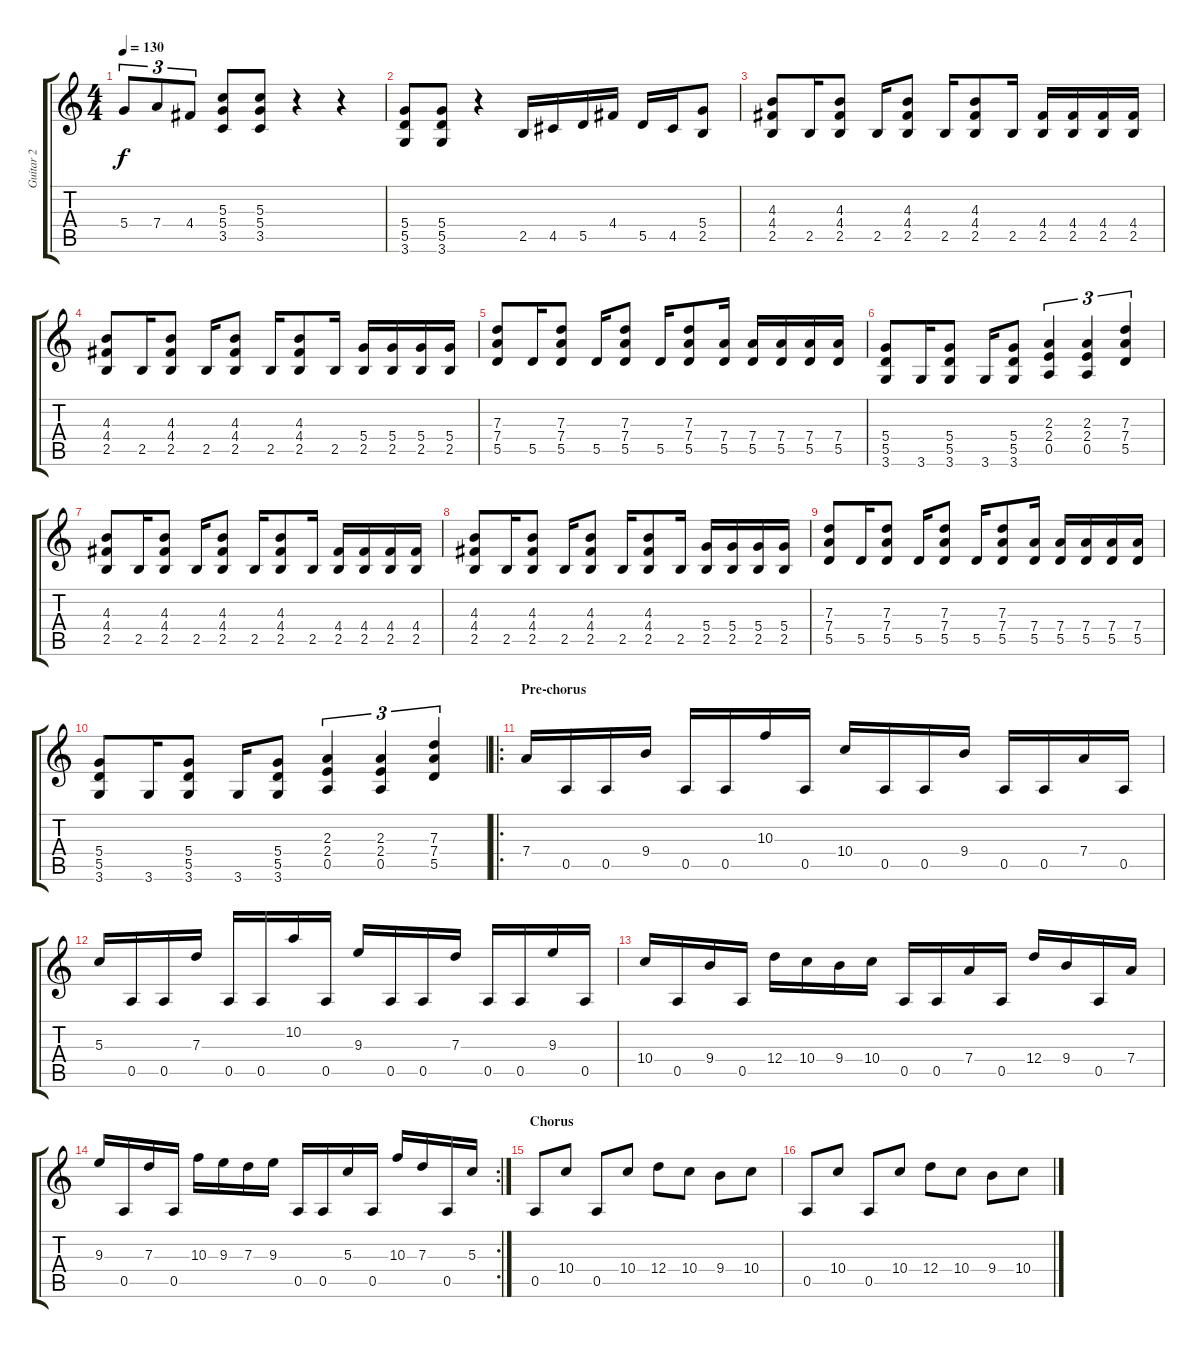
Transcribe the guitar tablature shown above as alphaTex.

\track ("Guitar 2" "Guitar 2") {instrument distortionguitar}
\staff {score tabs}
\tuning (E4 B3 G3 D3 A2 E2) {hide}
\ts (4 4)
\tempo 130
\clef g2
\ks c
5.4.8{tu (3 2) dy f} 7.4.8{tu (3 2)} 4.4.8{tu (3 2)} (5.3 5.4 3.5).8 (5.3 5.4 3.5).8 r.4 r.4 |
(5.4 5.5 3.6).8 (5.4 5.5 3.6).8 r.4 2.5.16 4.5.16 5.5.16 4.4.16 5.5.16 4.5.16 (5.4 2.5).8 |
(4.3 4.4 2.5).8 2.5.16 (4.3 4.4 2.5).8 2.5.16 (4.3 4.4 2.5).8 2.5.16 (4.3 4.4 2.5).8 2.5.16 (4.4 2.5).16 (4.4 2.5).16 (4.4 2.5).16 (4.4 2.5).16 |
(4.3 4.4 2.5).8 2.5.16 (4.3 4.4 2.5).8 2.5.16 (4.3 4.4 2.5).8 2.5.16 (4.3 4.4 2.5).8 2.5.16 (5.4 2.5).16 (5.4 2.5).16 (5.4 2.5).16 (5.4 2.5).16 |
(7.3 7.4 5.5).8 5.5.16 (7.3 7.4 5.5).8 5.5.16 (7.3 7.4 5.5).8 5.5.16 (7.3 7.4 5.5).8 (7.4 5.5).16 (7.4 5.5).16 (7.4 5.5).16 (7.4 5.5).16 (7.4 5.5).16 |
(5.4 5.5 3.6).8 3.6.16 (5.4 5.5 3.6).8 3.6.16 (5.4 5.5 3.6).8 (2.3 2.4 0.5).4{tu (3 2)} (2.3 2.4 0.5).4{tu (3 2)} (7.3 7.4 5.5).4{tu (3 2)} |
(4.3 4.4 2.5).8 2.5.16 (4.3 4.4 2.5).8 2.5.16 (4.3 4.4 2.5).8 2.5.16 (4.3 4.4 2.5).8 2.5.16 (4.4 2.5).16 (4.4 2.5).16 (4.4 2.5).16 (4.4 2.5).16 |
(4.3 4.4 2.5).8 2.5.16 (4.3 4.4 2.5).8 2.5.16 (4.3 4.4 2.5).8 2.5.16 (4.3 4.4 2.5).8 2.5.16 (5.4 2.5).16 (5.4 2.5).16 (5.4 2.5).16 (5.4 2.5).16 |
(7.3 7.4 5.5).8 5.5.16 (7.3 7.4 5.5).8 5.5.16 (7.3 7.4 5.5).8 5.5.16 (7.3 7.4 5.5).8 (7.4 5.5).16 (7.4 5.5).16 (7.4 5.5).16 (7.4 5.5).16 (7.4 5.5).16 |
(5.4 5.5 3.6).8 3.6.16 (5.4 5.5 3.6).8 3.6.16 (5.4 5.5 3.6).8 (2.3 2.4 0.5).4{tu (3 2)} (2.3 2.4 0.5).4{tu (3 2)} (7.3 7.4 5.5).4{tu (3 2)} |
\ro
\section ("" "Pre-chorus")
7.4.16 0.5.16 0.5.16 9.4.16 0.5.16 0.5.16 10.3.16 0.5.16 10.4.16 0.5.16 0.5.16 9.4.16 0.5.16 0.5.16 7.4.16 0.5.16 |
5.3.16 0.5.16 0.5.16 7.3.16 0.5.16 0.5.16 10.2.16 0.5.16 9.3.16 0.5.16 0.5.16 7.3.16 0.5.16 0.5.16 9.3.16 0.5.16 |
10.4.16 0.5.16 9.4.16 0.5.16 12.4.16 10.4.16 9.4.16 10.4.16 0.5.16 0.5.16 7.4.16 0.5.16 12.4.16 9.4.16 0.5.16 7.4.16 |
\rc 2
9.3.16 0.5.16 7.3.16 0.5.16 10.3.16 9.3.16 7.3.16 9.3.16 0.5.16 0.5.16 5.3.16 0.5.16 10.3.16 7.3.16 0.5.16 5.3.16 |
\section ("" "Chorus")
0.5.8 10.4.8 0.5.8 10.4.8 12.4.8 10.4.8 9.4.8 10.4.8 |
0.5.8 10.4.8 0.5.8 10.4.8 12.4.8 10.4.8 9.4.8 10.4.8
